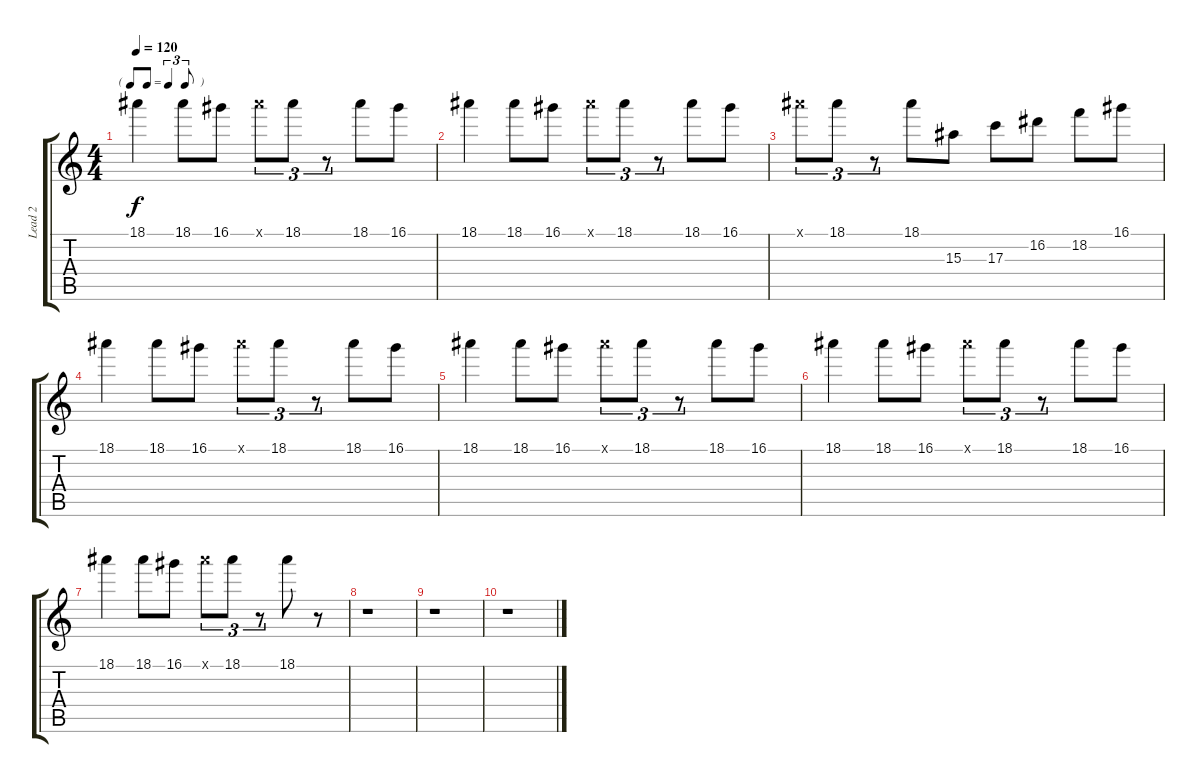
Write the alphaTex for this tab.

\track ("Lead 2" "Lead 2") {instrument distortionguitar}
\staff {score tabs}
\tuning (E4 B3 G3 D3 A2 E2) {hide}
\ts (4 4)
\tf triplet8th
\tempo 120
\clef g2
\ks c
18.1.4{dy f} 18.1.8 16.1.8 18.1{x}.8{tu (3 2)} 18.1.8{tu (3 2)} r.8{tu (3 2)} 18.1.8 16.1.8 |
18.1.4 18.1.8 16.1.8 18.1{x}.8{tu (3 2)} 18.1.8{tu (3 2)} r.8{tu (3 2)} 18.1.8 16.1.8 |
18.1{x}.8{tu (3 2)} 18.1.8{tu (3 2)} r.8{tu (3 2)} 18.1.8 15.3.8 17.3.8 16.2.8 18.2.8 16.1.8 |
18.1.4 18.1.8 16.1.8 18.1{x}.8{tu (3 2)} 18.1.8{tu (3 2)} r.8{tu (3 2)} 18.1.8 16.1.8 |
18.1.4 18.1.8 16.1.8 18.1{x}.8{tu (3 2)} 18.1.8{tu (3 2)} r.8{tu (3 2)} 18.1.8 16.1.8 |
18.1.4 18.1.8 16.1.8 18.1{x}.8{tu (3 2)} 18.1.8{tu (3 2)} r.8{tu (3 2)} 18.1.8 16.1.8 |
18.1.4 18.1.8 16.1.8 18.1{x}.8{tu (3 2)} 18.1.8{tu (3 2)} r.8{tu (3 2)} 18.1.8 r.8 |
r.1 |
r.1 |
r.1
